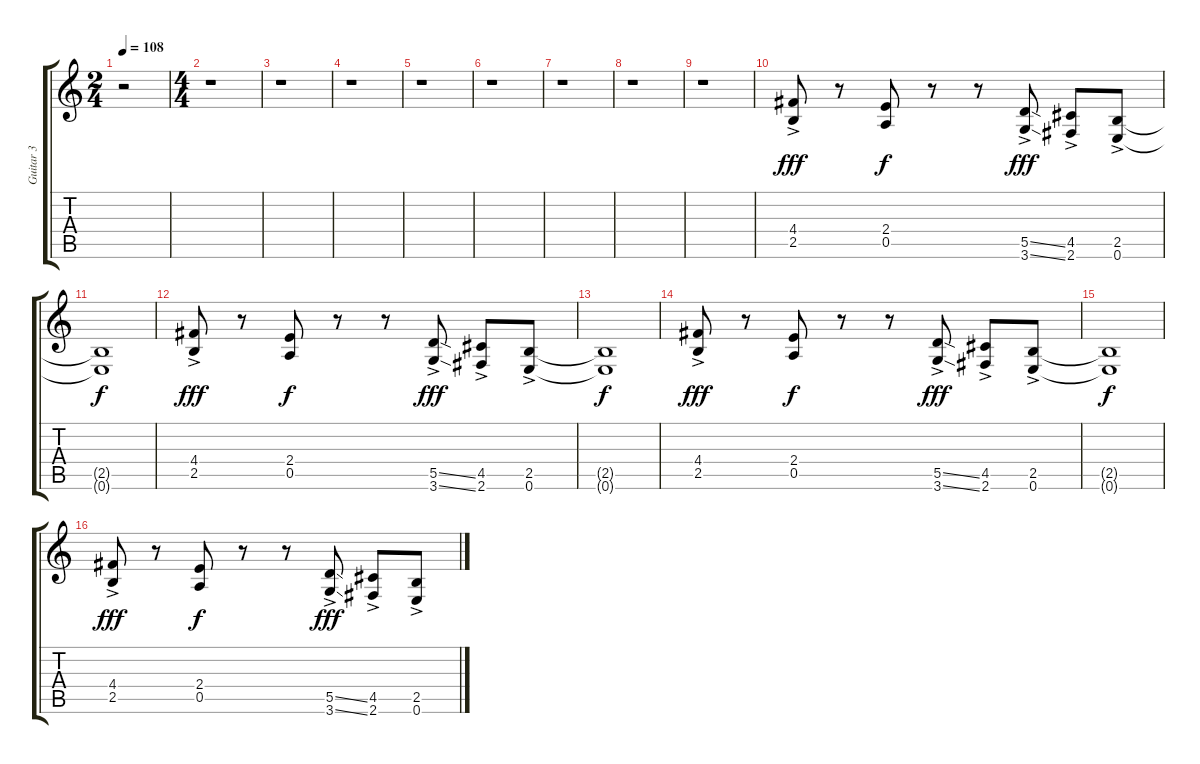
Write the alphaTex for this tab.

\track ("Guitar 3" "Guitar 3") {instrument electricguitarclean}
\staff {score tabs}
\tuning (E4 B3 G3 D3 A2 E2) {hide}
\ts (2 4)
\tempo 108
\clef g2
\ks c
r.2{dy fff instrument electricguitarclean} |
\ts (4 4)
r.1 |
r.1 |
r.1 |
r.1 |
r.1 |
r.1 |
r.1 |
r.1 |
(4.4{ac} 2.5{ac}).8 r.8 (2.4 0.5).8{dy f} r.8 r.8 (5.5{ss ac} 3.6{ss ac}).8{dy fff} (4.5{ac} 2.6{ac}).8 (2.5{ac} 0.6{ac}).8 |
(2.5{t} 0.6{t}).1{dy f} |
(4.4{ac} 2.5{ac}).8{dy fff} r.8 (2.4 0.5).8{dy f} r.8 r.8 (5.5{ss ac} 3.6{ss ac}).8{dy fff} (4.5{ac} 2.6{ac}).8 (2.5{ac} 0.6{ac}).8 |
(2.5{t} 0.6{t}).1{dy f} |
(4.4{ac} 2.5{ac}).8{dy fff} r.8 (2.4 0.5).8{dy f} r.8 r.8 (5.5{ss ac} 3.6{ss ac}).8{dy fff} (4.5{ac} 2.6{ac}).8 (2.5{ac} 0.6{ac}).8 |
(2.5{t} 0.6{t}).1{dy f} |
(4.4{ac} 2.5{ac}).8{dy fff} r.8 (2.4 0.5).8{dy f} r.8 r.8 (5.5{ss ac} 3.6{ss ac}).8{dy fff} (4.5{ac} 2.6{ac}).8 (2.5{ac} 0.6{ac}).8
